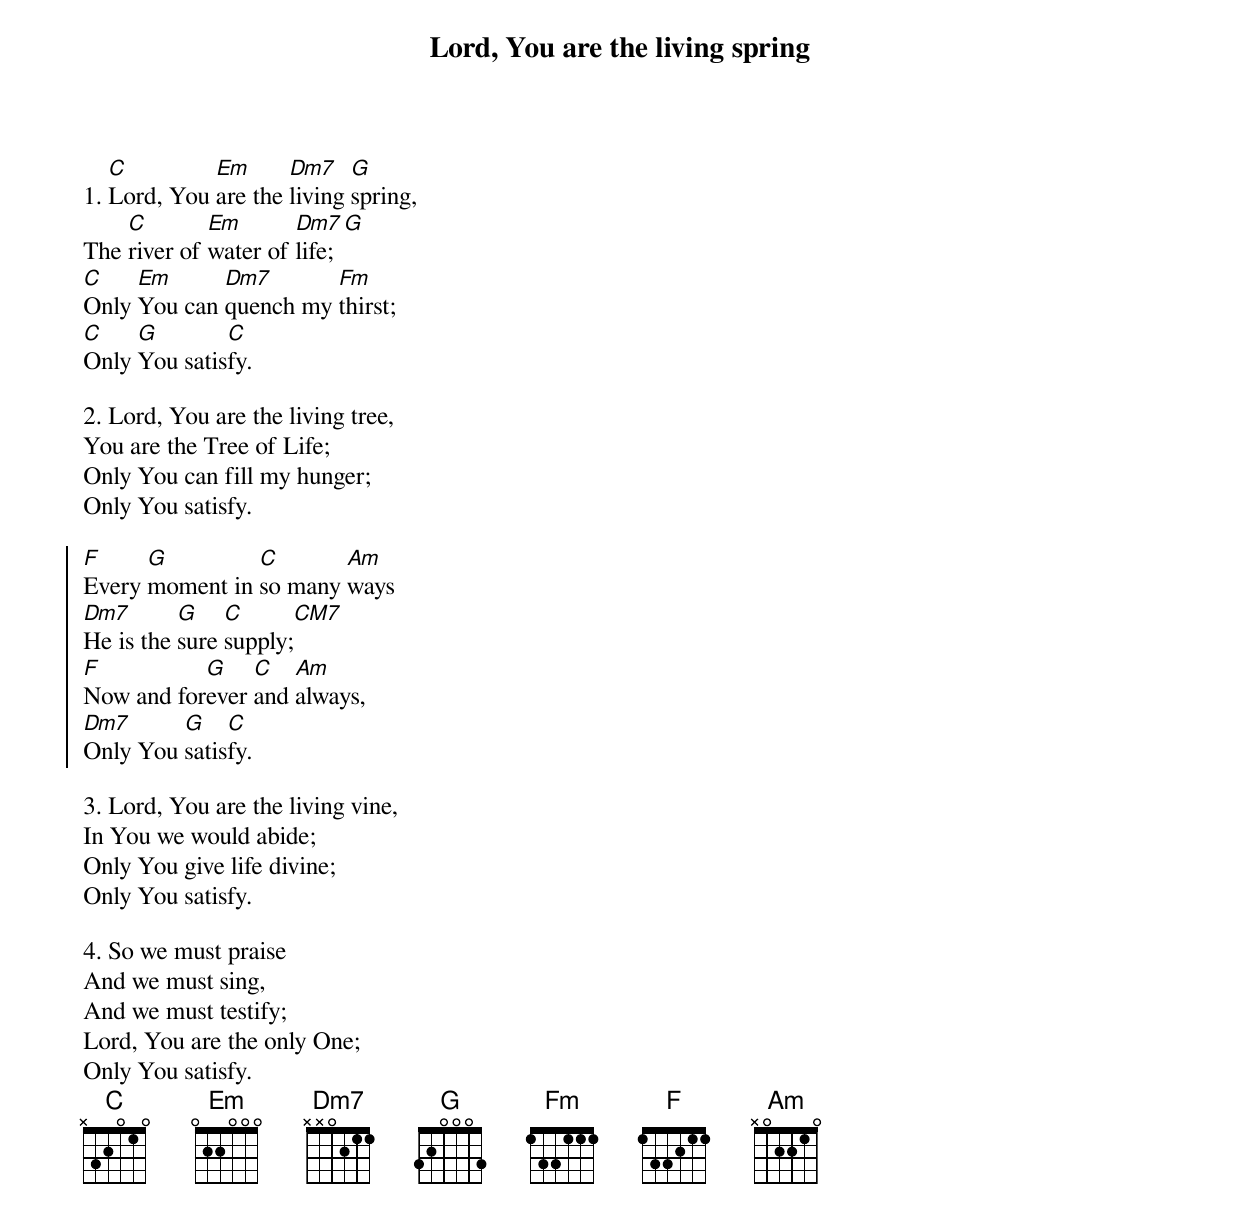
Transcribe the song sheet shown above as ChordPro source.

{t:Lord, You are the living spring}

1. [C]Lord, You [Em]are the [Dm7]living [G]spring,
The [C]river of [Em]water of [Dm7]life;[G]
[C]Only [Em]You can [Dm7]quench my [Fm]thirst;
[C]Only [G]You satis[C]fy.

2. Lord, You are the living tree,
You are the Tree of Life;
Only You can fill my hunger;
Only You satisfy.

{soc}
[F]Every [G]moment in [C]so many [Am]ways
[Dm7]He is the [G]sure [C]supply;[CM7]
[F]Now and for[G]ever [C]and [Am]always,
[Dm7]Only You [G]satis[C]fy.
{eoc}

3. Lord, You are the living vine,
In You we would abide;
Only You give life divine;
Only You satisfy.

4. So we must praise
And we must sing,
And we must testify;
Lord, You are the only One;
Only You satisfy.
